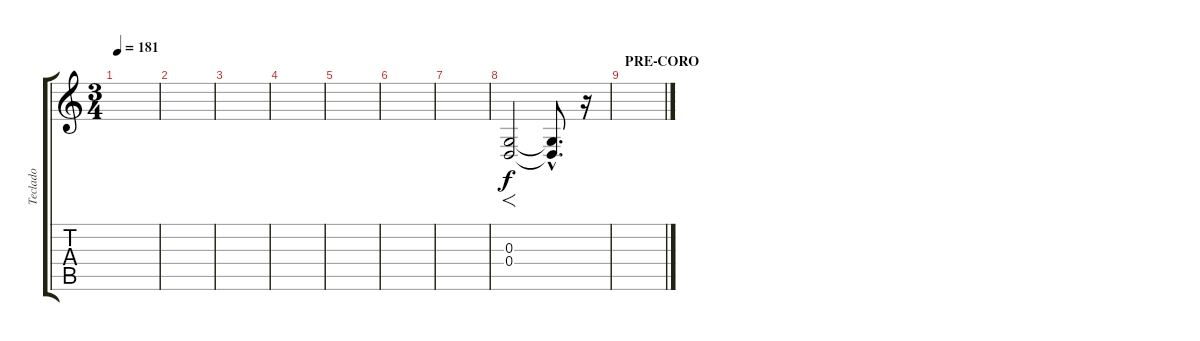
\track ("Teclado" "Teclado") {instrument lead1square}
\staff {score tabs}
\tuning (E4 B3 G3 D3 A2 E2) {hide}
\ts (3 4)
\tempo 181
\clef g2
\ks c
|
|
|
|
|
|
|
(0.3 0.4).2{f instrument reversecymbal} (0.3{hac t} 0.4{hac t}).8{d} r.16 |
\section ("" "PRE-CORO")
